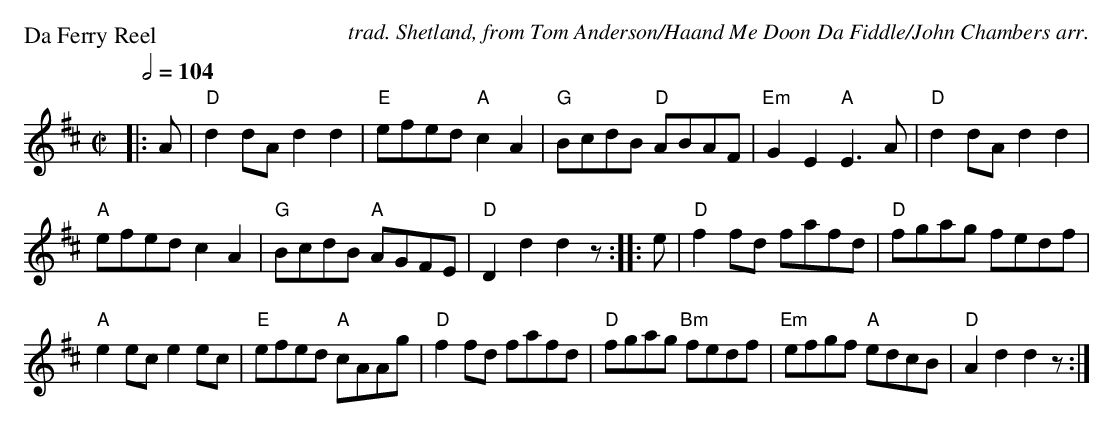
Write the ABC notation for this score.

X:1
P: Da Ferry Reel
C: trad. Shetland, from Tom Anderson/Haand Me Doon Da Fiddle/John Chambers arr.
M: C|
L: 1/8
Q: 1/2=104
K: D
|: A|"D"d2 dA d2d2 |"E"efed "A"c2 A2 |"G"BcdB  "D"ABAF|"Em"G2E2 "A"E3 A | "D" d2 dA  d2d2 |
"A"efed   c2 A2 |"G"BcdB  "A"AGFE |"D" D2 d2  d2 z:||: e|"D" f2 fd  fafd| "D"fgag fedf|
"A" e2ec e2ec| "E"efed "A"cAAg | "D" f2 fd  fafd| "D"fgag "Bm"fedf|"Em"efgf "A" edcB |"D" A2 d2  d2 z:|
